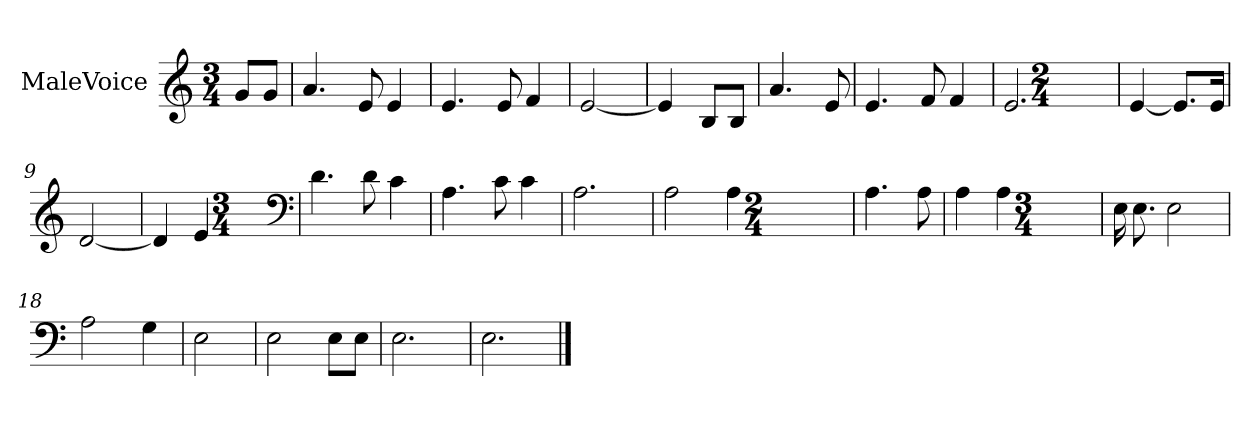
**kern
*part1
*staff1
*I"MaleVoice
*clefG2
*k[]
*M3/4
*MM176
=
8g/L
8g/J
=1
4.a
8e
4e
=2
4.e
8e
4f
=3
[2e
=4
4e]
8B/L
8B/J
=5
4.a
8e
=6
4.e
8f
4f
=7
2.e
*M2/4
=8
[4e
8.e/L]
16e/Jk
=9
[2d
=10
4d]
4e
*clefF4
*M3/4
=11
4.d
8d
4c
=12
4.A
8c
4c
=13
2.A
=14
2A
4A
*M2/4
=15
4.A
8A
=16
4A
4A
*M3/4
=17
16E
8.E
2E
=18
2A
4G
=19
2E
=20
2E
8E\L
8E\J
=21
2.E
=22
2.E
==
*-
